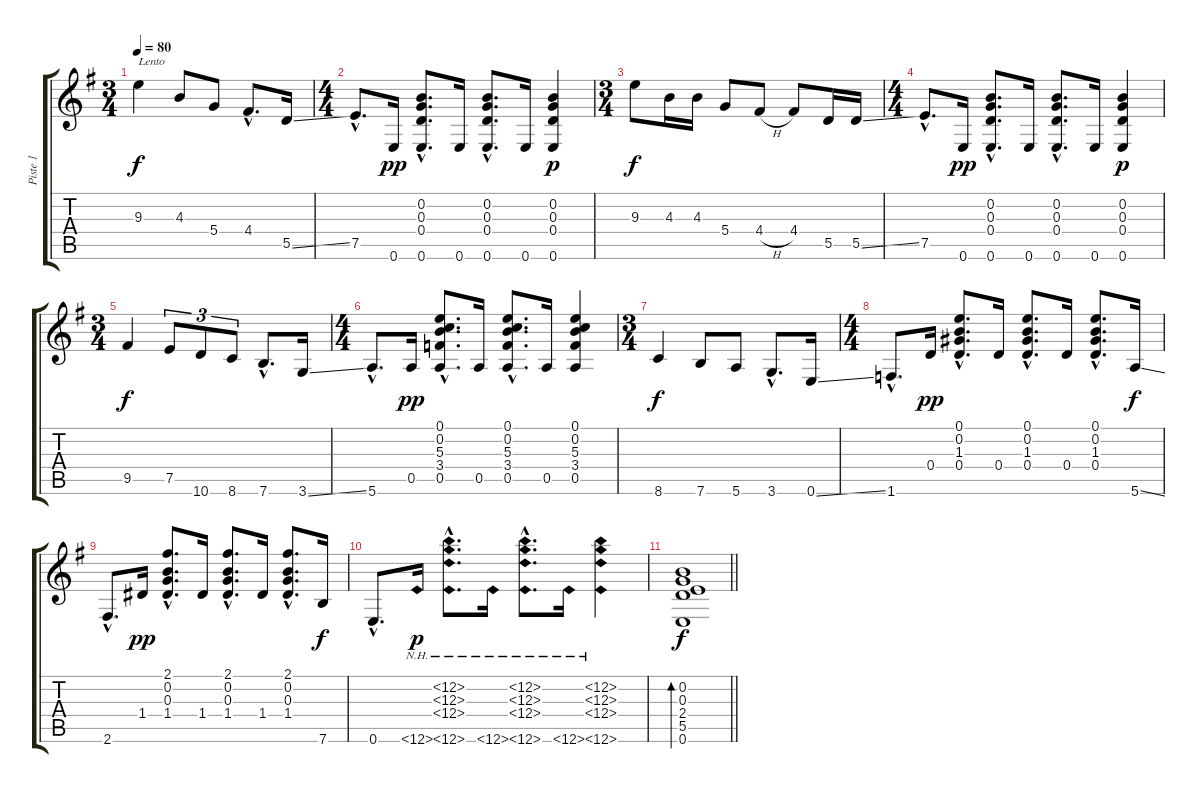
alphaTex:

\track ("Piste 1" "Piste 1") {instrument acousticguitarnylon}
\staff {score tabs}
\tuning (E4 B3 G3 D3 A2 E2) {hide}
\ts (3 4)
\tempo 80
\clef g2
\ks eminor
9.3.4{txt "Lento" dy f} 4.3.8 5.4.8 4.4{hac}.8{d} 5.5{ss}.16 |
\ts (4 4)
7.5{hac}.8{d} 0.6.16{dy pp} (0.2{hac} 0.3{hac} 0.4{hac} 0.6{hac}).8{d} 0.6.16 (0.2{hac} 0.3{hac} 0.4{hac} 0.6{hac}).8{d} 0.6.16 (0.2 0.3 0.4 0.6).4{dy p} |
\ts (3 4)
9.3.8{dy f} 4.3.16 4.3.16 5.4.8 4.4{h}.8 4.4.8 5.5.16 5.5{ss}.16 |
\ts (4 4)
7.5{hac}.8{d} 0.6.16{dy pp} (0.2{hac} 0.3{hac} 0.4{hac} 0.6{hac}).8{d} 0.6.16 (0.2{hac} 0.3{hac} 0.4{hac} 0.6{hac}).8{d} 0.6.16 (0.2 0.3 0.4 0.6).4{dy p} |
\ts (3 4)
9.5.4{dy f} 7.5.8{tu (3 2)} 10.6.8{tu (3 2)} 8.6.8{tu (3 2)} 7.6{hac}.8{d} 3.6{ss}.16 |
\ts (4 4)
5.6{hac}.8{d} 0.5.16{dy pp} (0.1{hac} 0.2{hac} 5.3{hac} 3.4{hac} 0.5{hac}).8{d} 0.5.16 (0.1{hac} 0.2{hac} 5.3{hac} 3.4{hac} 0.5{hac}).8{d} 0.5.16 (0.1 0.2 5.3 3.4 0.5).4 |
\ts (3 4)
8.6.4{dy f} 7.6.8 5.6.8 3.6{hac}.8{d} 0.6{ss}.16 |
\ts (4 4)
1.6{hac}.8{d} 0.4.16{dy pp} (0.1{hac} 0.2{hac} 1.3{hac} 0.4{hac}).8{d} 0.4.16 (0.1{hac} 0.2{hac} 1.3{hac} 0.4{hac}).8{d} 0.4.16 (0.1{hac} 0.2{hac} 1.3{hac} 0.4{hac}).8{d} 5.6{ss}.16{dy f} |
2.6{hac}.8{d} 1.4.16{dy pp} (2.1{hac} 0.2{hac} 0.3{hac} 1.4{hac}).8{d} 1.4.16 (2.1{hac} 0.2{hac} 0.3{hac} 1.4{hac}).8{d} 1.4.16 (2.1{hac} 0.2{hac} 0.3{hac} 1.4{hac}).8{d} 7.6.16{dy f} |
0.6{hac}.8{d} 12.6{nh}.16{dy p} (12.2{nh hac} 12.3{nh hac} 12.4{nh hac} 12.6{nh hac}).8{d} 12.6{nh}.16 (12.2{nh hac} 12.3{nh hac} 12.4{nh hac} 12.6{nh hac}).8{d} 12.6{nh}.16 (12.2{nh} 12.3{nh} 12.4{nh} 12.6{nh}).4 |
\barLineRight lightlight
(0.2 0.3 2.4 5.5 0.6).1{bd 480 dy f}
